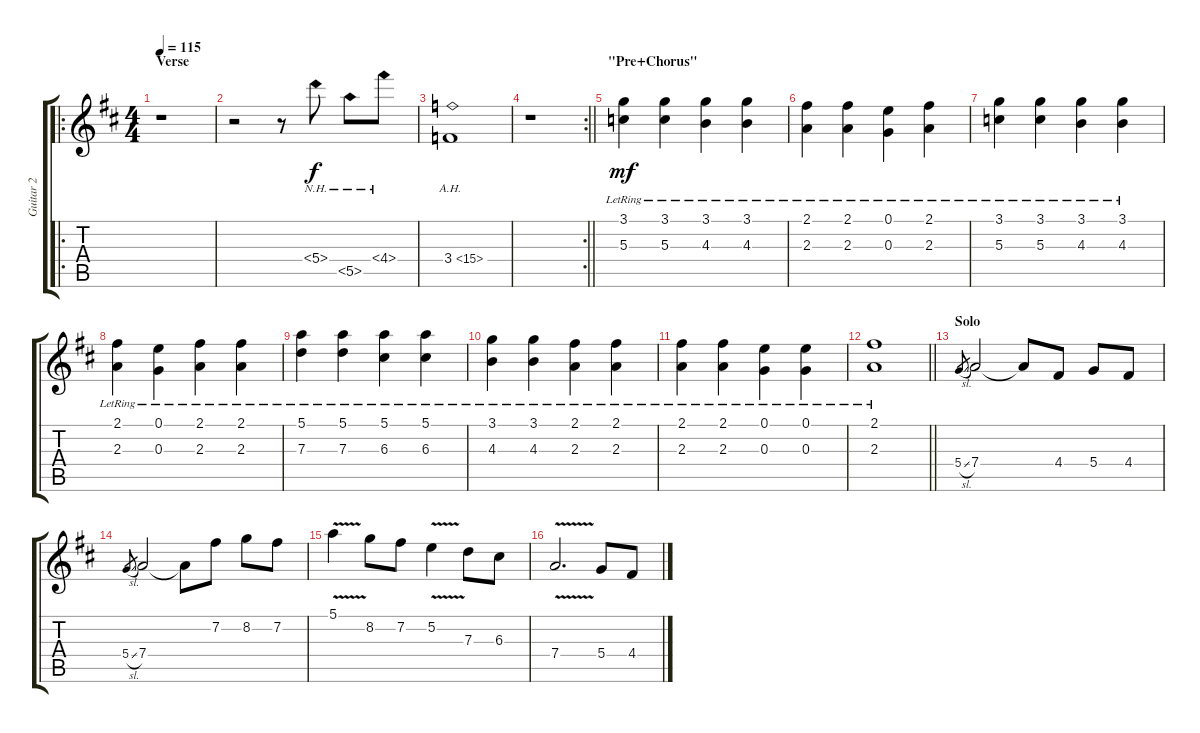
\track ("Guitar 2" "Guitar 2") {instrument acousticguitarsteel}
\staff {score tabs}
\tuning (E4 B3 G3 D3 A2 D2) {hide}
\ro
\ts (4 4)
\section ("" "Verse")
\tempo 115
\clef g2
\ks d
r.1{dy mf} |
r.2 r.8 5.4{nh}.8{dy f} 5.5{nh}.8 4.4{nh}.8 |
3.4{ah 12}.1 |
\rc 2
\barLineRight lightlight
r.1 |
\section ("" "\"Pre+Chorus\"")
(3.1{lr} 5.3{lr}).4{dy mf} (3.1{lr} 5.3{lr}).4 (3.1{lr} 4.3{lr}).4 (3.1{lr} 4.3{lr}).4 |
(2.1{lr} 2.3{lr}).4 (2.1{lr} 2.3{lr}).4 (0.1{lr} 0.3{lr}).4 (2.1{lr} 2.3{lr}).4 |
(3.1{lr} 5.3{lr}).4 (3.1{lr} 5.3{lr}).4 (3.1{lr} 4.3{lr}).4 (3.1{lr} 4.3{lr}).4 |
(2.1{lr} 2.3{lr}).4 (0.1{lr} 0.3{lr}).4 (2.1{lr} 2.3{lr}).4 (2.1 2.3{lr}).4 |
(5.1{lr} 7.3{lr}).4 (5.1{lr} 7.3{lr}).4 (5.1{lr} 6.3{lr}).4 (5.1{lr} 6.3{lr}).4 |
(3.1{lr} 4.3{lr}).4 (3.1{lr} 4.3{lr}).4 (2.1{lr} 2.3{lr}).4 (2.1 2.3{lr}).4 |
(2.1{lr} 2.3{lr}).4 (2.1{lr} 2.3{lr}).4 (0.1{lr} 0.3{lr}).4 (0.1{lr} 0.3{lr}).4 |
\barLineRight lightlight
(2.1{lr} 2.3{lr}).1 |
\section ("" "Solo")
5.4{sl}.8{gr} 7.4.2 7.4{t}.8 4.4.8 5.4.8 4.4.8 |
5.4{sl}.8{gr} 7.4.2 7.4{t}.8 7.2.8 8.2.8 7.2.8 |
5.1{v}.4 8.2.8 7.2.8 5.2{v}.4 7.3.8 6.3.8 |
7.4{v}.2{d} 5.4.8 4.4.8
